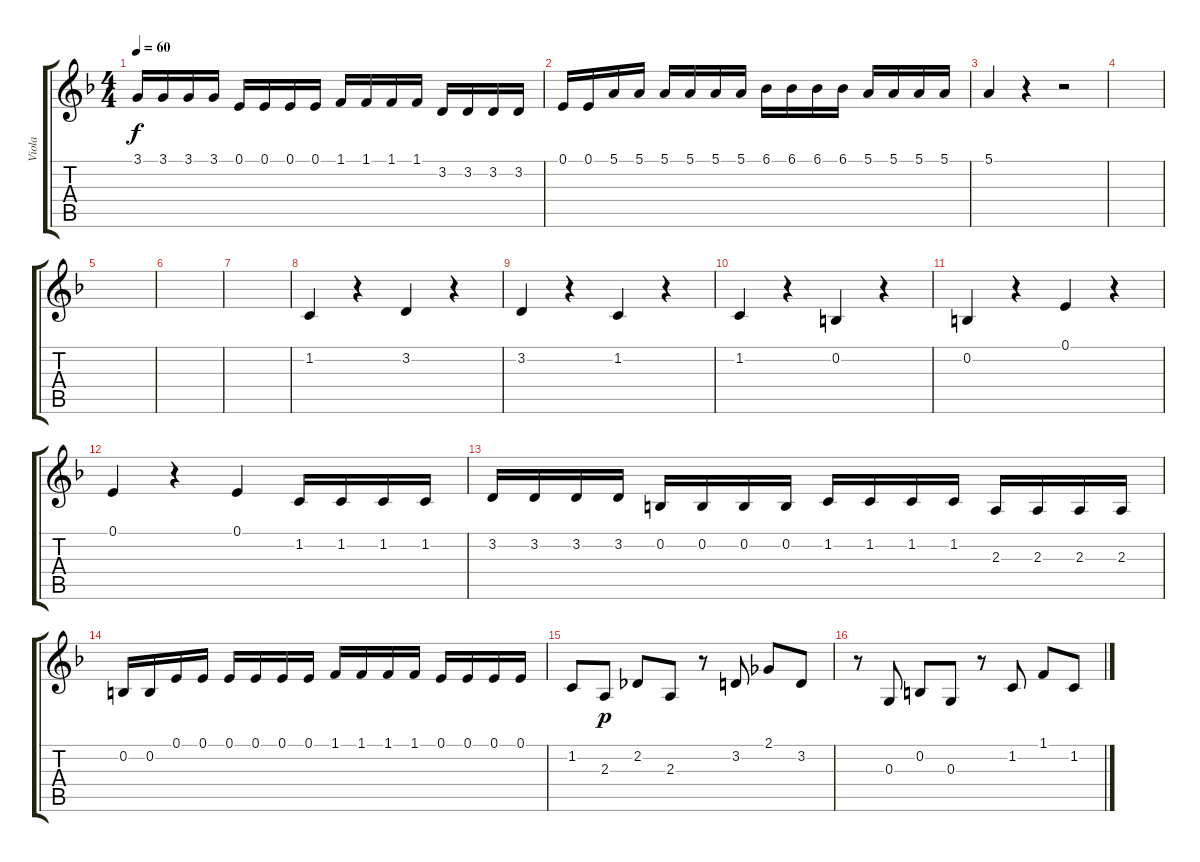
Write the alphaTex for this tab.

\track ("Viola" "Viola") {instrument viola}
\staff {score tabs}
\tuning (E4 B3 G3 D3 A2 E2) {hide}
\ts (4 4)
\tempo 60
\clef g2
\ks f
3.1.16{dy f} 3.1.16 3.1.16 3.1.16 0.1.16 0.1.16 0.1.16 0.1.16 1.1.16 1.1.16 1.1.16 1.1.16 3.2.16 3.2.16 3.2.16 3.2.16 |
0.1.16 0.1.16 5.1.16 5.1.16 5.1.16 5.1.16 5.1.16 5.1.16 6.1.16 6.1.16 6.1.16 6.1.16 5.1.16 5.1.16 5.1.16 5.1.16 |
5.1.4 r.4 r.2 |
|
|
|
|
1.2.4 r.4 3.2.4 r.4 |
3.2.4 r.4 1.2.4 r.4 |
1.2.4 r.4 0.2.4 r.4 |
0.2.4 r.4 0.1.4 r.4 |
0.1.4 r.4 0.1.4 1.2.16 1.2.16 1.2.16 1.2.16 |
3.2.16 3.2.16 3.2.16 3.2.16 0.2.16 0.2.16 0.2.16 0.2.16 1.2.16 1.2.16 1.2.16 1.2.16 2.3.16 2.3.16 2.3.16 2.3.16 |
0.2.16 0.2.16 0.1.16 0.1.16 0.1.16 0.1.16 0.1.16 0.1.16 1.1.16 1.1.16 1.1.16 1.1.16 0.1.16 0.1.16 0.1.16 0.1.16 |
1.2.8 2.3.8{dy p} 2.2.8 2.3.8 r.8 3.2.8 2.1.8 3.2.8 |
r.8 0.3.8 0.2.8 0.3.8 r.8 1.2.8 1.1.8 1.2.8
